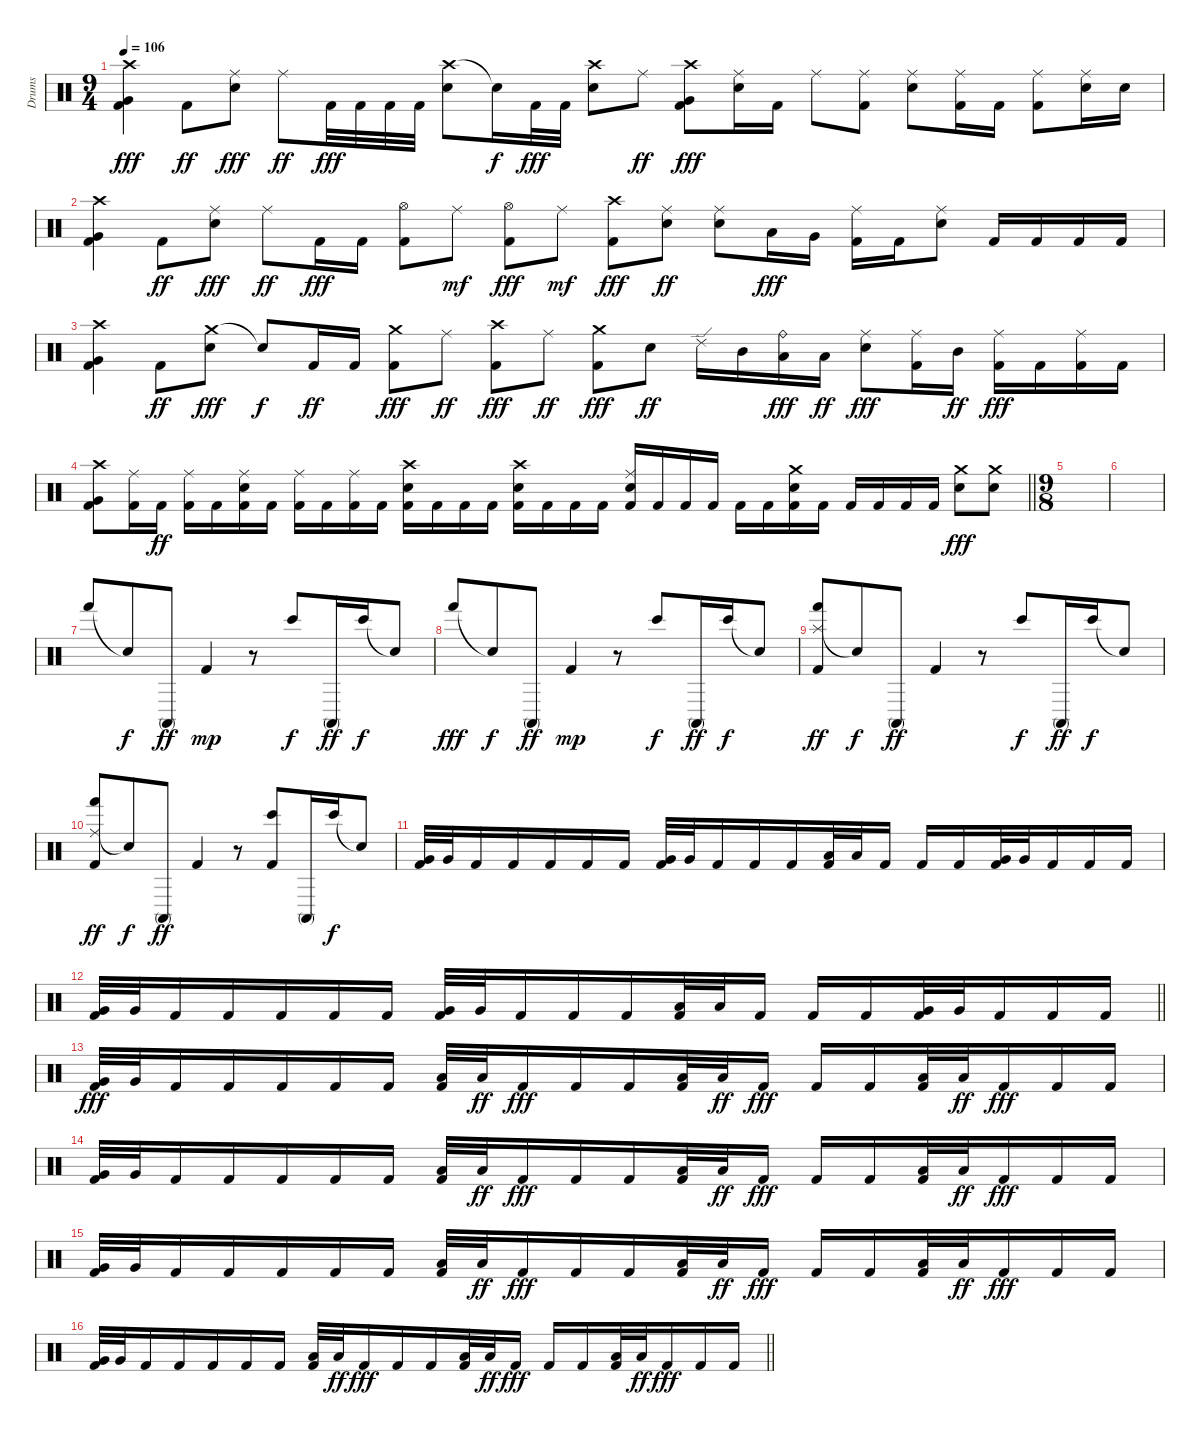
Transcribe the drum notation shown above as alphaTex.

\track ("Drums" "Drums") {instrument percussion}
\staff {score}
\articulation defaults
\ts (9 4)
\tempo 106
\clef neutral
\ks c
("Crash high (hit)" "Very Low Tom (hit)" "Kick (hit) 2").4{dy fff} "Kick (hit) 2".8{dy ff} ("Ride (middle)" "Snare (hit) 2").8{dy fff} "Ride (middle)".8{dy ff} "Kick (hit) 2".32{dy fff} "Kick (hit) 2".32 "Kick (hit) 2".32 "Kick (hit) 2".32 ("Crash high (hit)" "Snare (hit) 2").8 "Snare (hit)"{t}.16{dy f} "Kick (hit) 2".32{dy fff} "Kick (hit) 2".32 ("Crash high (hit)" "Snare (hit) 2").8 "Ride (middle)".8{dy ff} ("Crash high (hit)" "Very Low Tom (hit)" "Kick (hit) 2").8{dy fff} ("Ride (middle)" "Snare (hit) 2").16 "Kick (hit) 2".16 "Ride (middle)".8 ("Ride (middle)" "Kick (hit) 2").8 ("Ride (middle)" "Snare (hit) 2").8 ("Ride (middle)" "Kick (hit) 2").16 "Kick (hit) 2".16 ("Ride (middle)" "Kick (hit) 2").8 ("Ride (middle)" "Snare (hit) 2").16 "Snare (hit) 2".16 |
("Crash high (hit)" "Very Low Tom (hit)" "Kick (hit) 2").4 "Kick (hit) 2".8{dy ff} ("Ride (middle)" "Snare (hit) 2").8{dy fff} "Ride (middle)".8{dy ff} "Kick (hit) 2".16{dy fff} "Kick (hit) 2".16 ("Hi-Hat (open)" "Kick (hit) 2").8 "Ride (middle)".8{dy mf} ("Hi-Hat (open)" "Kick (hit) 2").8{dy fff} "Ride (middle)".8{dy mf} ("Crash high (hit)" "Kick (hit) 2").8{dy fff} ("Ride (middle)" "Snare (hit) 2").8{dy ff} ("Ride (middle)" "Snare (hit) 2").8 "Low Tom (hit)".16{dy fff} "Very Low Tom (hit)".16 ("Ride (middle)" "Kick (hit) 2").16 "Kick (hit) 2".16 ("Ride (middle)" "Snare (hit) 2").8 "Kick (hit) 2".16 "Kick (hit) 2".16 "Kick (hit) 2".16 "Kick (hit) 2".16 |
("Crash high (hit)" "Very Low Tom (hit)" "Kick (hit) 2").4 "Kick (hit) 2".8{dy ff} ("Crash medium (hit)" "Snare (hit) 2").8{dy fff} "Snare (hit)"{t}.8{dy f} "Kick (hit) 2".16{dy ff} "Kick (hit) 2".16 ("Crash medium (hit)" "Kick (hit) 2").8{dy fff} "Ride (middle)".8{dy ff} ("Crash high (hit)" "Kick (hit) 2").8{dy fff} "Ride (middle)".8{dy ff} ("Crash medium (hit)" "Kick (hit) 2").8{dy fff} "Snare (hit) 2".8{dy ff} "Ride (edge) 2".16 "Mid Tom (hit)".16 ("Ride (bell)" "Low Tom (hit)").16{dy fff} "Low Tom (hit)".16{dy ff} ("Ride (middle)" "Snare (hit) 2").8{dy fff} ("Ride (middle)" "Kick (hit) 2").16 "Mid Tom (hit)".16{dy ff} ("Ride (middle)" "Kick (hit) 2").16{dy fff} "Kick (hit) 2".16 ("Ride (middle)" "Kick (hit) 2").16 "Kick (hit) 2".16 |
\barLineRight lightlight
("Crash high (hit)" "Very Low Tom (hit)" "Kick (hit) 2").8 ("Ride (middle)" "Kick (hit) 2").16 "Kick (hit) 2".16{dy ff} ("Ride (middle)" "Kick (hit) 2").16 "Kick (hit) 2".16 ("Ride (middle)" "Snare (hit) 2" "Kick (hit) 2").16 "Kick (hit) 2".16 ("Ride (middle)" "Kick (hit) 2").16 "Kick (hit) 2".16 ("Ride (middle)" "Kick (hit) 2").16 "Kick (hit) 2".16 ("Crash high (hit)" "Snare (hit) 2" "Kick (hit) 2").16 "Kick (hit) 2".16 "Kick (hit) 2".16 "Kick (hit) 2".16 ("Crash high (hit)" "Snare (hit) 2" "Kick (hit) 2").16 "Kick (hit) 2".16 "Kick (hit) 2".16 "Kick (hit) 2".16 ("Ride (middle)" "Snare (hit) 2" "Kick (hit) 2").16 "Kick (hit) 2".16 "Kick (hit) 2".16 "Kick (hit) 2".16 "Kick (hit) 2".16 "Kick (hit) 2".16 ("Crash medium (hit)" "Snare (hit) 2" "Kick (hit) 2").16 "Kick (hit) 2".16 "Kick (hit) 2".16 "Kick (hit) 2".16 "Kick (hit) 2".16 "Kick (hit) 2".16 ("Crash medium (hit)" "Snare (hit) 2").8{dy fff} ("Crash medium (hit)" "Snare (hit) 2").8 |
\ts (9 8)
\section ("" "")
|
|
"Hand (hit)".8 "Snare (hit)"{t}.8{dy f} "Conga high (mute)".8{dy ff} "Kick (hit) 2".4{dy mp} r.8 "Bongo High (hit)".8{dy f} "Conga high (mute)".16{dy ff} "Bongo High (hit)".16{dy f} "Snare (hit)"{t}.8 |
"Hand (hit)".8{dy fff} "Snare (hit)"{t}.8{dy f} "Conga high (mute)".8{dy ff} "Kick (hit) 2".4{dy mp} r.8 "Bongo High (hit)".8{dy f} "Conga high (mute)".16{dy ff} "Bongo High (hit)".16{dy f} "Snare (hit)"{t}.8 |
("Splash (hit)" "Hand (hit)" "Kick (hit) 2").8{dy ff} "Snare (hit)"{t}.8{dy f} "Conga high (mute)".8{dy ff} "Kick (hit) 2".4 r.8 "Bongo High (hit)".8{dy f} "Conga high (mute)".16{dy ff} "Bongo High (hit)".16{dy f} "Snare (hit)"{t}.8 |
("Ride (middle)" "Hand (hit)" "Kick (hit) 2").8{dy ff} "Snare (hit)"{t}.8{dy f} "Conga high (mute)".8{dy ff} "Kick (hit) 2".4 r.8 ("Bongo High (hit)" "Kick (hit) 2").8 "Conga high (mute)".16 "Bongo High (hit)".16{dy f} "Snare (hit)"{t}.8 |
("Very Low Tom (hit)" "Kick (hit) 2").32 "Very Low Tom (hit)".32 "Kick (hit) 2".16 "Kick (hit) 2".16 "Kick (hit) 2".16 "Kick (hit) 2".16 "Kick (hit) 2".16 ("Very Low Tom (hit)" "Kick (hit) 2").32 "Very Low Tom (hit)".32 "Kick (hit) 2".16 "Kick (hit) 2".16 "Kick (hit) 2".16 ("Low Tom (hit)" "Kick (hit) 2").32 "Low Tom (hit)".32 "Kick (hit) 2".16 "Kick (hit) 2".16 "Kick (hit) 2".16 ("Very Low Tom (hit)" "Kick (hit) 2").32 "Very Low Tom (hit)".32 "Kick (hit) 2".16 "Kick (hit) 2".16 "Kick (hit) 2".16 |
\barLineRight lightlight
("Very Low Tom (hit)" "Kick (hit) 2").32 "Very Low Tom (hit)".32 "Kick (hit) 2".16 "Kick (hit) 2".16 "Kick (hit) 2".16 "Kick (hit) 2".16 "Kick (hit) 2".16 ("Very Low Tom (hit)" "Kick (hit) 2").32 "Very Low Tom (hit)".32 "Kick (hit) 2".16 "Kick (hit) 2".16 "Kick (hit) 2".16 ("Low Tom (hit)" "Kick (hit) 2").32 "Low Tom (hit)".32 "Kick (hit) 2".16 "Kick (hit) 2".16 "Kick (hit) 2".16 ("Very Low Tom (hit)" "Kick (hit) 2").32 "Very Low Tom (hit)".32 "Kick (hit) 2".16 "Kick (hit) 2".16 "Kick (hit) 2".16 |
\section ("" "")
("Very Low Tom (hit)" "Kick (hit) 2").32{dy fff} "Very Low Tom (hit)".32 "Kick (hit) 2".16 "Kick (hit) 2".16 "Kick (hit) 2".16 "Kick (hit) 2".16 "Kick (hit) 2".16 ("Low Tom (hit)" "Kick (hit) 2").32 "Low Tom (hit)".32{dy ff} "Kick (hit) 2".16{dy fff} "Kick (hit) 2".16 "Kick (hit) 2".16 ("Low Tom (hit)" "Kick (hit) 2").32 "Low Tom (hit)".32{dy ff} "Kick (hit) 2".16{dy fff} "Kick (hit) 2".16 "Kick (hit) 2".16 ("Low Tom (hit)" "Kick (hit) 2").32 "Low Tom (hit)".32{dy ff} "Kick (hit) 2".16{dy fff} "Kick (hit) 2".16 "Kick (hit) 2".16 |
("Very Low Tom (hit)" "Kick (hit) 2").32 "Very Low Tom (hit)".32 "Kick (hit) 2".16 "Kick (hit) 2".16 "Kick (hit) 2".16 "Kick (hit) 2".16 "Kick (hit) 2".16 ("Low Tom (hit)" "Kick (hit) 2").32 "Low Tom (hit)".32{dy ff} "Kick (hit) 2".16{dy fff} "Kick (hit) 2".16 "Kick (hit) 2".16 ("Low Tom (hit)" "Kick (hit) 2").32 "Low Tom (hit)".32{dy ff} "Kick (hit) 2".16{dy fff} "Kick (hit) 2".16 "Kick (hit) 2".16 ("Low Tom (hit)" "Kick (hit) 2").32 "Low Tom (hit)".32{dy ff} "Kick (hit) 2".16{dy fff} "Kick (hit) 2".16 "Kick (hit) 2".16 |
("Very Low Tom (hit)" "Kick (hit) 2").32 "Very Low Tom (hit)".32 "Kick (hit) 2".16 "Kick (hit) 2".16 "Kick (hit) 2".16 "Kick (hit) 2".16 "Kick (hit) 2".16 ("Low Tom (hit)" "Kick (hit) 2").32 "Low Tom (hit)".32{dy ff} "Kick (hit) 2".16{dy fff} "Kick (hit) 2".16 "Kick (hit) 2".16 ("Low Tom (hit)" "Kick (hit) 2").32 "Low Tom (hit)".32{dy ff} "Kick (hit) 2".16{dy fff} "Kick (hit) 2".16 "Kick (hit) 2".16 ("Low Tom (hit)" "Kick (hit) 2").32 "Low Tom (hit)".32{dy ff} "Kick (hit) 2".16{dy fff} "Kick (hit) 2".16 "Kick (hit) 2".16 |
\barLineRight lightlight
("Very Low Tom (hit)" "Kick (hit) 2").32 "Very Low Tom (hit)".32 "Kick (hit) 2".16 "Kick (hit) 2".16 "Kick (hit) 2".16 "Kick (hit) 2".16 "Kick (hit) 2".16 ("Low Tom (hit)" "Kick (hit) 2").32 "Low Tom (hit)".32{dy ff} "Kick (hit) 2".16{dy fff} "Kick (hit) 2".16 "Kick (hit) 2".16 ("Low Tom (hit)" "Kick (hit) 2").32 "Low Tom (hit)".32{dy ff} "Kick (hit) 2".16{dy fff} "Kick (hit) 2".16 "Kick (hit) 2".16 ("Low Tom (hit)" "Kick (hit) 2").32 "Low Tom (hit)".32{dy ff} "Kick (hit) 2".16{dy fff} "Kick (hit) 2".16 "Kick (hit) 2".16
